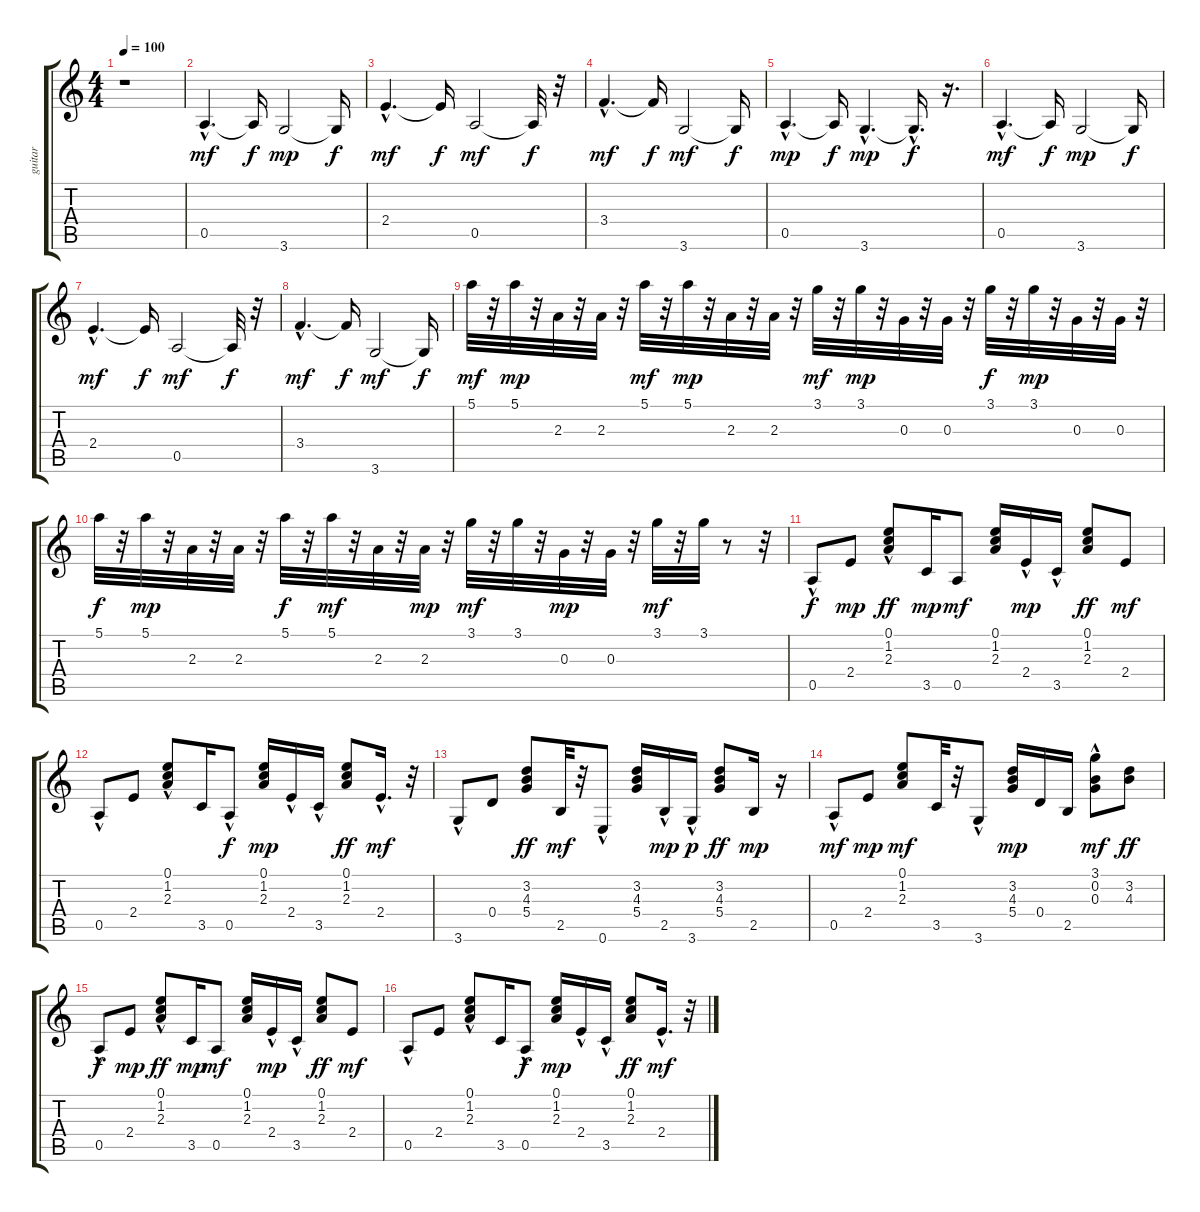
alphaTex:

\track ("guitar" "guitar") {instrument acousticguitarsteel}
\staff {score tabs}
\tuning (E4 B3 G3 D3 A2 E2) {hide}
\ts (4 4)
\tempo 100
\clef g2
\ks c
r.1{dy ff} |
0.5{hac}.4{d dy mf instrument distortionguitar} 0.5{t}.16{dy f} 3.6.2{dy mp} 3.6{t}.16{dy f} |
2.4{hac}.4{d dy mf} 2.4{t}.16{dy f} 0.5.2{dy mf} 0.5{t}.32{dy f} r.32 |
3.4{hac}.4{d dy mf} 3.4{t}.16{dy f} 3.6.2{dy mf} 3.6{t}.16{dy f} |
0.5{hac}.4{d dy mp} 0.5{t}.16{dy f} 3.6{hac}.4{d dy mp} 3.6{hac t}.16{d dy f} r.16{d} |
0.5{hac}.4{d dy mf} 0.5{t}.16{dy f} 3.6.2{dy mp} 3.6{t}.16{dy f} |
2.4{hac}.4{d dy mf} 2.4{t}.16{dy f} 0.5.2{dy mf} 0.5{t}.32{dy f} r.32 |
3.4{hac}.4{d dy mf} 3.4{t}.16{dy f} 3.6.2{dy mf} 3.6{t}.16{dy f} |
5.1.32{dy mf instrument synthbrass1} r.32 5.1.32{dy mp} r.32 2.3.32 r.32 2.3.32 r.32 5.1.32{dy mf} r.32 5.1.32{dy mp} r.32 2.3.32 r.32 2.3.32 r.32 3.1.32{dy mf} r.32 3.1.32{dy mp} r.32 0.3.32 r.32 0.3.32 r.32 3.1.32{dy f} r.32 3.1.32{dy mp} r.32 0.3.32 r.32 0.3.32 r.32 |
5.1.32{dy f} r.32 5.1.32{dy mp} r.32 2.3.32 r.32 2.3.32 r.32 5.1.32{dy f} r.32 5.1.32{dy mf} r.32 2.3.32 r.32 2.3.32{dy mp} r.32 3.1.32{dy mf} r.32 3.1.32 r.32 0.3.32{dy mp} r.32 0.3.32 r.32 3.1.32{dy mf} r.32 3.1.32 r.8 r.32 |
0.5{hac}.8{dy f instrument acousticguitarsteel} 2.4.8{dy mp} (0.1{hac} 1.2{hac} 2.3{hac}).8{dy ff} 3.5.16{dy mp} 0.5.8{dy mf} (0.1 1.2 2.3).16 2.4{hac}.16{dy mp} 3.5{hac}.16 (0.1 1.2 2.3).8{dy ff} 2.4.8{dy mf} |
0.5{hac}.8 2.4.8 (0.1{hac} 1.2{hac} 2.3{hac}).8 3.5.16 0.5{hac}.8{dy f} (0.1 1.2 2.3).16{dy mp} 2.4{hac}.16 3.5{hac}.16 (0.1 1.2 2.3).8{dy ff} 2.4{hac}.16{d dy mf} r.32 |
3.6{hac}.8 0.4.8 (3.2 4.3 5.4).8{dy ff} 2.5.32{dy mf} r.32 0.6{hac}.8 (3.2 4.3 5.4).16 2.5{hac}.16{dy mp} 3.6{hac}.16{dy p} (3.2 4.3 5.4).8{dy ff} 2.5.16{dy mp} r.16 |
0.5{hac}.8{dy mf} 2.4.8{dy mp} (0.1 1.2 2.3).8{dy mf} 3.5.32 r.32 3.6{hac}.8 (3.2 4.3 5.4).16{dy mp} 0.4.16 2.5.16 (3.1{hac} 0.2{hac} 0.3).8{dy mf} (3.2 4.3).8{dy ff} |
0.5{hac}.8{dy f} 2.4.8{dy mp} (0.1{hac} 1.2{hac} 2.3{hac}).8{dy ff} 3.5.16{dy mp} 0.5.8{dy mf} (0.1 1.2 2.3).16 2.4{hac}.16{dy mp} 3.5{hac}.16 (0.1 1.2 2.3).8{dy ff} 2.4.8{dy mf} |
0.5{hac}.8 2.4.8 (0.1{hac} 1.2{hac} 2.3{hac}).8 3.5.16 0.5{hac}.8{dy f} (0.1 1.2 2.3).16{dy mp} 2.4{hac}.16 3.5{hac}.16 (0.1 1.2 2.3).8{dy ff} 2.4{hac}.16{d dy mf} r.32
